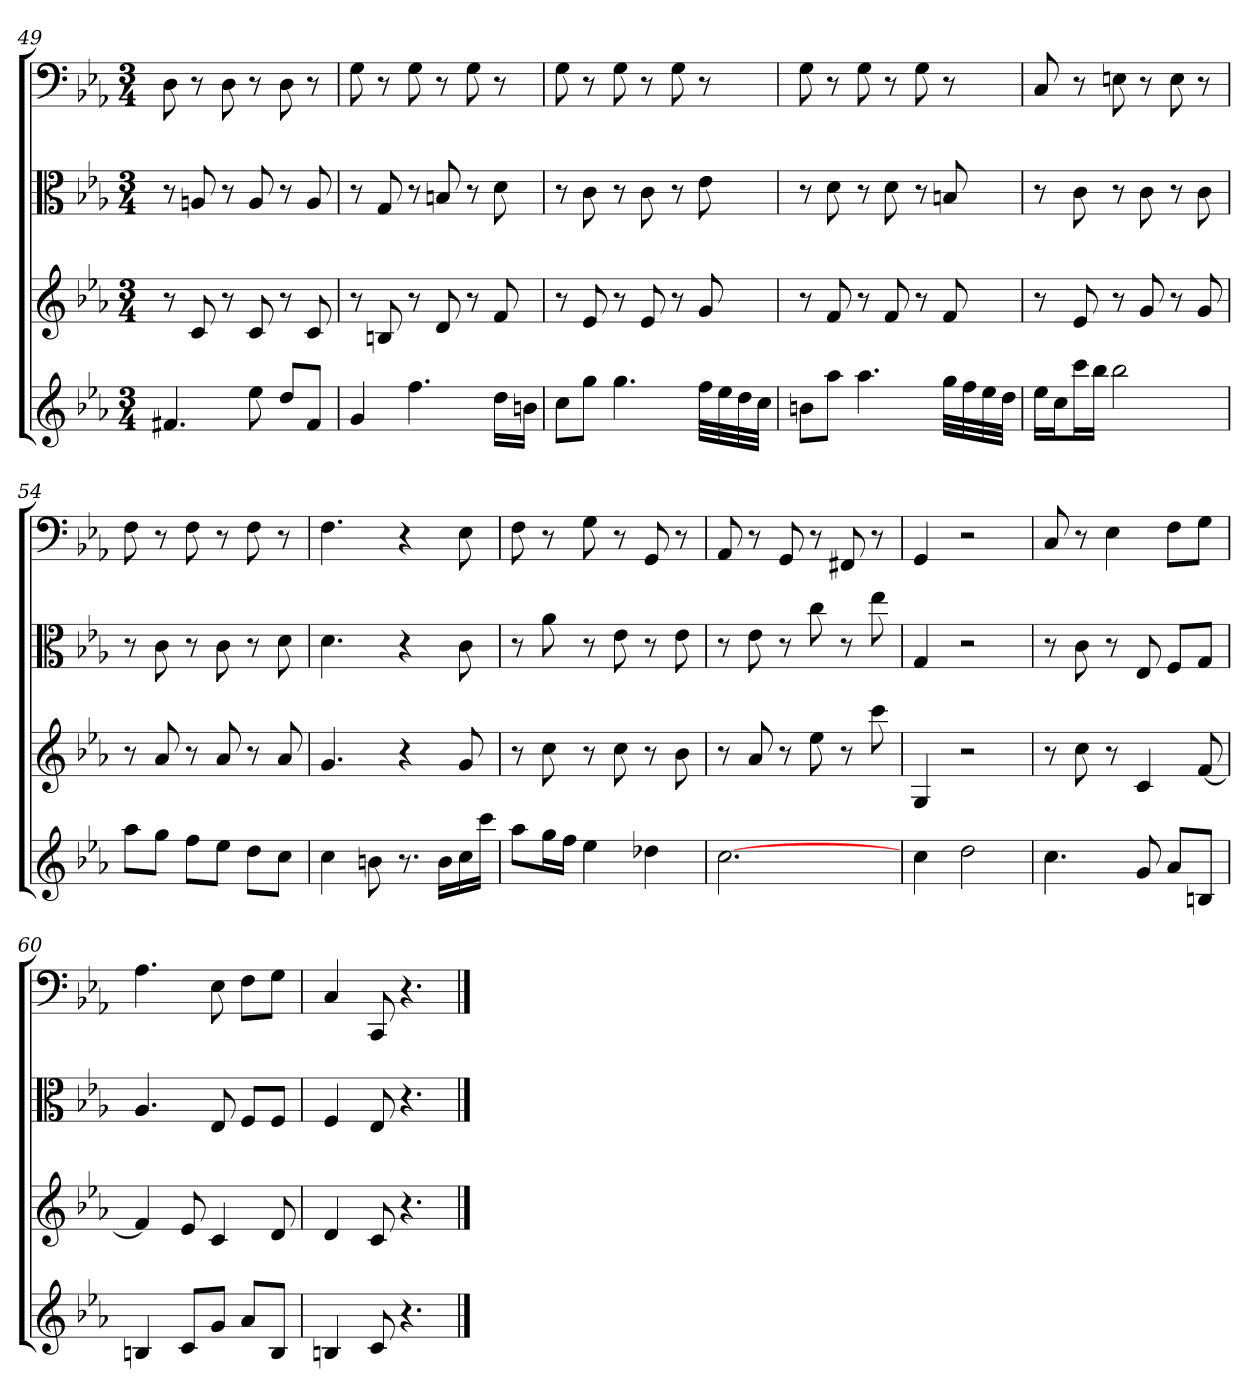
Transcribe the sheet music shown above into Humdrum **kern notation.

**kern	**kern	**kern	**kern
*part4	*part3	*part2	*part1
*staff4	*staff3	*staff2	*staff1
*	*	*clefC3	*clefF4
*k[b-e-a-]	*k[b-e-a-]	*k[b-e-a-]	*k[b-e-a-]
*c:	*c:	*c:	*c:
*M3/4	*M3/4	*M3/4	*M3/4
=49	=49	=49	=49
4.f#X	8r	8r	8D
.	8c	8An	8r
.	8r	8r	8D
8ee-	8c	8A	8r
8ddL	8r	8r	8D
8f#J	8c	8A	8r
=50	=50	=50	=50
4g	8r	8r	8G
.	8Bn	8G	8r
4.ff	8r	8r	8G
.	8d	8Bn	8r
.	8r	8r	8G
16ddLL	8f	8d	8r
16bnJJ	.	.	.
=51	=51	=51	=51
8ccL	8r	8r	8G
8ggJ	8e-	8c	8r
4.gg	8r	8r	8G
.	8e-	8c	8r
.	8r	8r	8G
32ffLLL	8g	8e-	8r
32ee-	.	.	.
32dd	.	.	.
32ccJJJ	.	.	.
=52	=52	=52	=52
8bnL	8r	8r	8G
8aa-J	8f	8d	8r
4.aa-	8r	8r	8G
.	8f	8d	8r
.	8r	8r	8G
32ggLLL	8f	8Bn	8r
32ff	.	.	.
32ee-	.	.	.
32ddJJJ	.	.	.
=53	=53	=53	=53
16ee-LL	8r	8r	8C
16ccJ	.	.	.
16cccL	8e-	8c	8r
16bb-JJ	.	.	.
2bb-	8r	8r	8En
.	8g	8c	8r
.	8r	8r	8E
.	8g	8c	8r
=54	=54	=54	=54
8aa-L	8r	8r	8F
8ggJ	8a-	8c	8r
8ffL	8r	8r	8F
8ee-J	8a-	8c	8r
8ddL	8r	8r	8F
8ccJ	8a-	8d	8r
=55	=55	=55	=55
4cc	4.g	4.d	4.F
8bn	.	.	.
8.r	4r	4r	4r
16bLL	.	.	.
16cc	8g	8c	8E-
16cccJJ	.	.	.
=56	=56	=56	=56
8aa-L	8r	8r	8F
16ggL	8cc	8a-	8r
16ffJJ	.	.	.
4ee-	8r	8r	8G
.	8cc	8e-	8r
4dd-X	8r	8r	8GG
.	8b-	8e-	8r
=57	=57	=57	=57
[2.cc	8r	8r	8AA-
.	8a-	8e-	8r
.	8r	8r	8GG
.	8ee-	8cc	8r
.	8r	8r	8FF#X
.	8ccc	8ee-	8r
=58	=58	=58	=58
4cc	4G	4G	4GG
2dd	2r	2r	2r
=59	=59	=59	=59
4.cc	8r	8r	8C
.	8cc	8c	8r
.	8r	8r	4E-
8g	4c	8E-	.
8a-L	.	8F/L	8F\L
8BnJ	[8f	8G/J	8G\J
=60	=60	=60	=60
4Bn	4f]	4.A-	4.A-
8cL	8e-	.	.
8gJ	4c	8E-	8E-
8a-L	.	8F/L	8F\L
8BJ	8d	8F/J	8G\J
=61	=61	=61	=61
4Bn	4d	4F	4C
8c	8c	8E-	8CC
4.r	4.r	4.r	4.r
==	==	==	==
*-	*-	*-	*-
